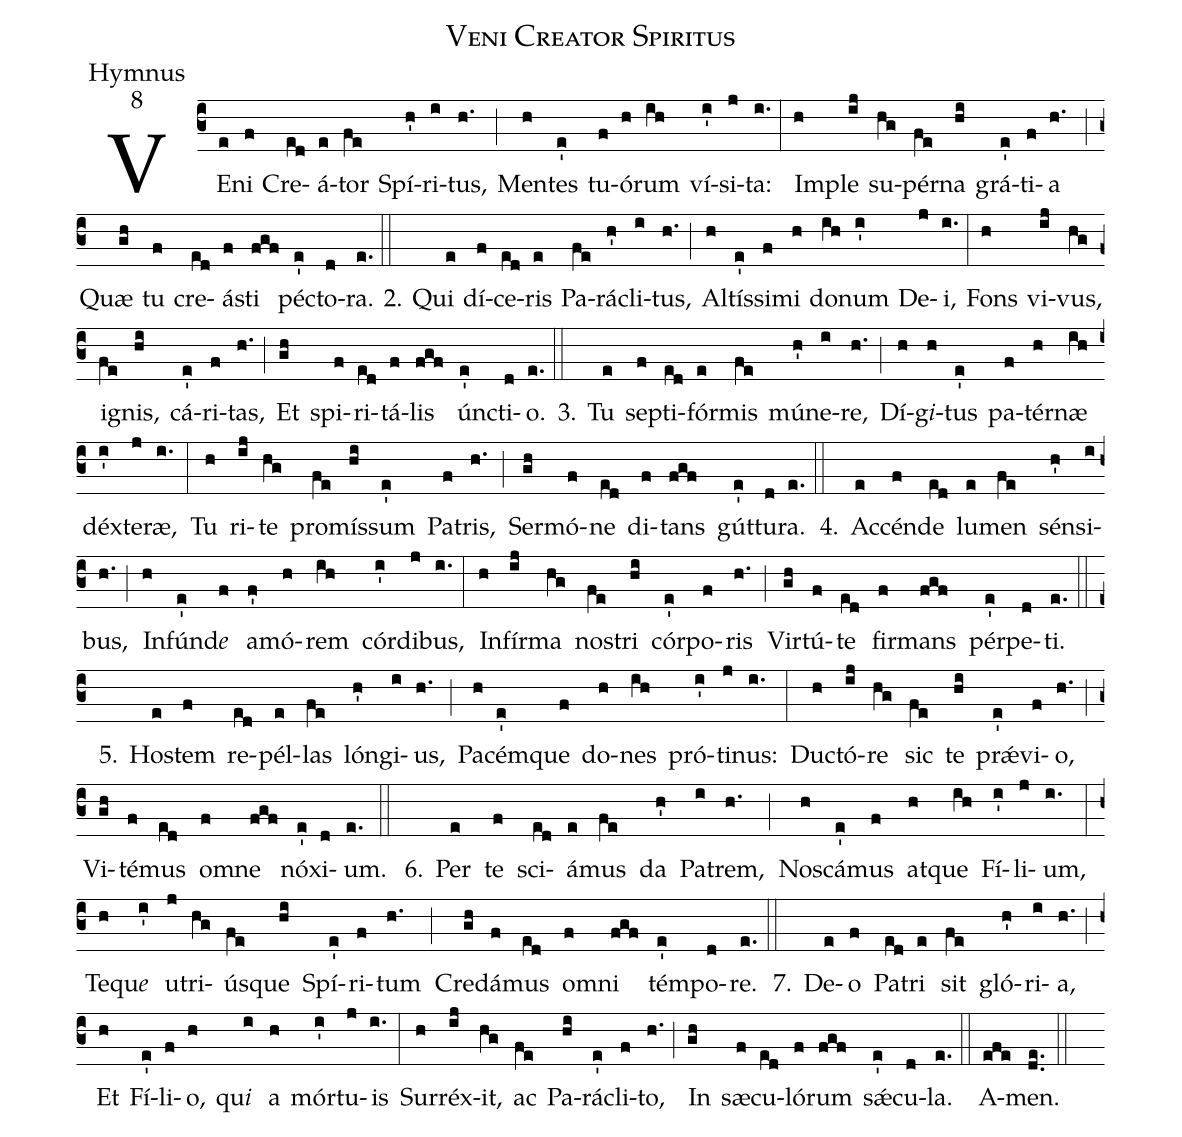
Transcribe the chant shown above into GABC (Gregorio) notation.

name:Veni Creator Spiritus;
office-part:Hymnus;
mode:8;
%%
(c3) VE(e)ni(f) Cre(ed)á(e)tor(fe) Spí(h')ri(i)tus,(h.) (;) Men(h)tes(e') tu(f)ó(h)rum(ih) ví(i')si(j)ta:(i.) (:) Im(h)ple(ij) su(hg)pér(fe)na(hi) grá(e')ti(f)a(h.) (;) Quæ(gh) tu(f) cre(ed)á(f)sti(fgf) péc(e')to(d)ra.(e.) (::)
2.() Qui(e) dí(f)ce(ed)ris(e) Pa(fe)rá(h')cli(i)tus,(h.) (;) Al(h)tís(e')si(f)mi(h) do(ih)num(i') De(j)i,(i.) (:) Fons(h) vi(ij)vus,(hg) i(fe)gnis,(hi) cá(e')ri(f)tas,(h.) (;) Et(gh) spi(f)ri(ed)tá(f)lis(fgf) ún(e')cti(d)o.(e.) (::)
3.() Tu(e) se(f)pti(ed)fór(e)mis(fe) mú(h')ne(i)re,(h.) (;) Dí(h)g<i>i</i>(h)tus(e') pa(f)tér(h)næ(ih) déx(i')te(j)ræ,(i.) (:) Tu(h) ri(ij)te(hg) pro(fe)mís(hi)sum(e') Pa(f)tris,(h.) (;) Ser(gh)mó(f)ne(ed) di(f)tans(fgf) gút(e')tu(d)ra.(e.) (::)
4.() Ac(e)cén(f)de(ed) lu(e)men(fe) sén(h')si(i)bus,(h.) (;) In(h)fún(e')d<i>e</i>(f) a(f')mó(h)rem(ih) cór(i')di(j)bus,(i.) (:) In(h)fír(ij)ma(hg) no(fe)stri(hi) cór(e')po(f)ris(h.) (;) Vir(gh)tú(f)te(ed) fir(f)mans(fgf) pér(e')pe(d)ti.(e.) (::)
5.() Ho(e)stem(f) re(ed)pél(e)las(fe) lón(h')gi(i)us,(h.) (;) Pa(h)cém(e')que(f) do(h)nes(ih) pró(i')ti(j)nus:(i.) (:) Du(h)ctó(ij)re(hg) sic(fe) te(hi) pr<sp>'æ</sp>(e')vi(f)o,(h.) (;) Vi(gh)té(f)mus(ed) o(f)mne(fgf) nó(e')xi(d)um.(e.) (::)
6.() Per(e) te(f) sci(ed)á(e)mus(fe) da(h') Pa(i)trem,(h.) (;) No(h)scá(e')mus(f) at(h)que(ih) Fí(i')li(j)um,(i.) (:) Te(h)qu<i>e</i>(i') u(j)tri(hg)ú(fe)sque(hi) Spí(e')ri(f)tum(h.) (;) Cre(gh)dá(f)mus(ed) o(f)mni(fgf) tém(e')po(d)re.(e.) (::)
7.() De(e)o(f) Pa(ed)tri(e) sit(fe) gló(h')ri(i)a,(h.) (;) Et(h) Fí(e')li(f)o,(h) qu<i>i</i>(i) a(h) mór(i')tu(j)is(i.) (:) Sur(h)réx(ij)it,(hg) ac(fe) Pa(hi)rá(e')cli(f)to,(h.) (;) In(gh) sæ(f)cu(ed)ló(f)rum(fgf) s<sp>'æ</sp>(e')cu(d)la.(e.) (::) A(efe)men.(de..) (::)
